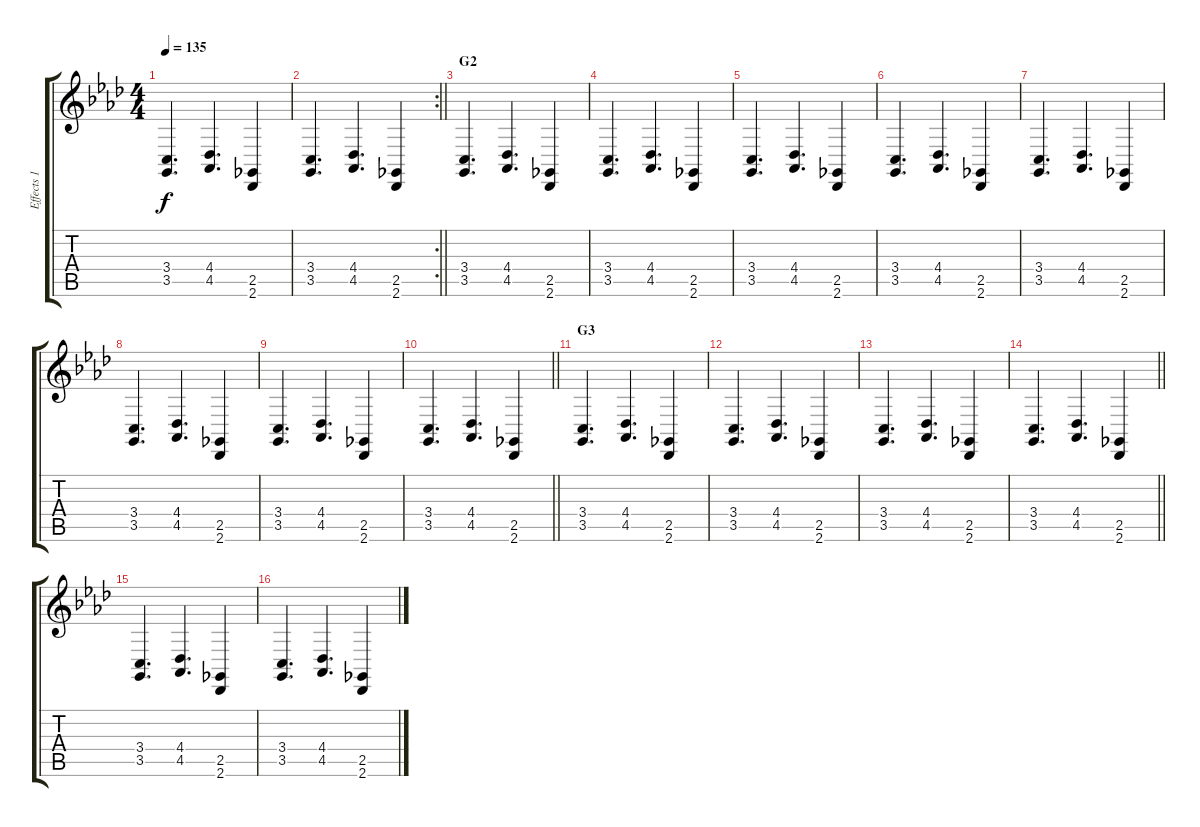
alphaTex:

\track ("Effects 1" "Effects 1") {instrument lead2sawtooth}
\staff {score tabs}
\tuning (B3 Gb3 D3 A2 E2 B1) {hide}
\ts (4 4)
\tempo 135
\clef g2
\ks fminor
(3.4 3.5).4{d dy f} (4.4 4.5).4{d} (2.5 2.6).4 |
\rc 2
\barLineRight lightlight
(3.4 3.5).4{d} (4.4 4.5).4{d} (2.5 2.6).4 |
\section ("" "G2")
(3.4 3.5).4{d} (4.4 4.5).4{d} (2.5 2.6).4 |
(3.4 3.5).4{d} (4.4 4.5).4{d} (2.5 2.6).4 |
(3.4 3.5).4{d} (4.4 4.5).4{d} (2.5 2.6).4 |
(3.4 3.5).4{d} (4.4 4.5).4{d} (2.5 2.6).4 |
(3.4 3.5).4{d} (4.4 4.5).4{d} (2.5 2.6).4 |
(3.4 3.5).4{d} (4.4 4.5).4{d} (2.5 2.6).4 |
(3.4 3.5).4{d} (4.4 4.5).4{d} (2.5 2.6).4 |
\barLineRight lightlight
(3.4 3.5).4{d} (4.4 4.5).4{d} (2.5 2.6).4 |
\section ("" "G3")
(3.4 3.5).4{d} (4.4 4.5).4{d} (2.5 2.6).4 |
(3.4 3.5).4{d} (4.4 4.5).4{d} (2.5 2.6).4 |
(3.4 3.5).4{d} (4.4 4.5).4{d} (2.5 2.6).4 |
\barLineRight lightlight
(3.4 3.5).4{d} (4.4 4.5).4{d} (2.5 2.6).4 |
\section ("" "")
(3.4 3.5).4{d} (4.4 4.5).4{d} (2.5 2.6).4 |
(3.4 3.5).4{d} (4.4 4.5).4{d} (2.5 2.6).4
